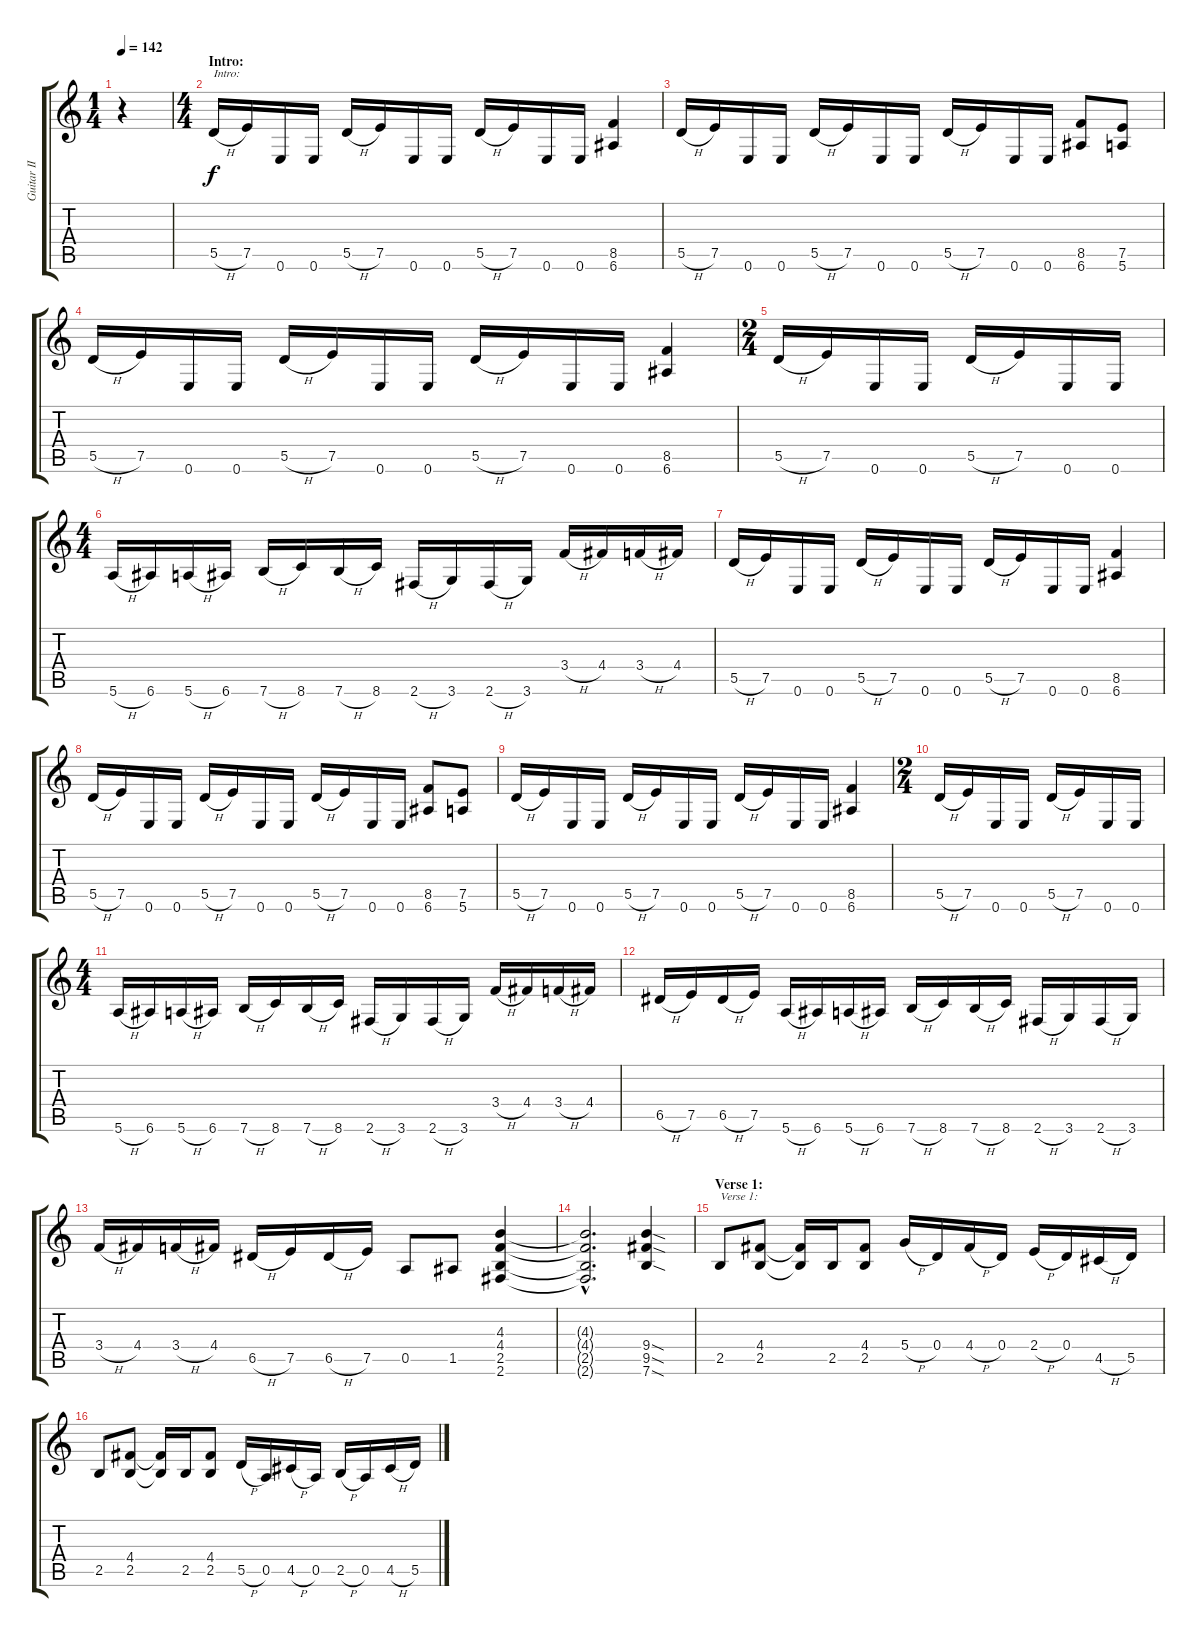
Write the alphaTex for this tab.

\track ("Guitar II" "Guitar II") {instrument distortionguitar}
\staff {score tabs}
\tuning (E4 B3 G3 D3 A2 E2) {hide}
\ts (1 4)
\tempo 142
\clef g2
\ks c
r.4{dy f instrument distortionguitar} |
\ts (4 4)
\section ("" "Intro:")
5.5{h}.16{txt "Intro:"} 7.5.16 0.6.16 0.6.16 5.5{h}.16 7.5.16 0.6.16 0.6.16 5.5{h}.16 7.5.16 0.6.16 0.6.16 (8.5 6.6).4 |
5.5{h}.16 7.5.16 0.6.16 0.6.16 5.5{h}.16 7.5.16 0.6.16 0.6.16 5.5{h}.16 7.5.16 0.6.16 0.6.16 (8.5 6.6).8 (7.5 5.6).8 |
5.5{h}.16 7.5.16 0.6.16 0.6.16 5.5{h}.16 7.5.16 0.6.16 0.6.16 5.5{h}.16 7.5.16 0.6.16 0.6.16 (8.5 6.6).4 |
\ts (2 4)
5.5{h}.16 7.5.16 0.6.16 0.6.16 5.5{h}.16 7.5.16 0.6.16 0.6.16 |
\ts (4 4)
5.6{h}.16 6.6.16 5.6{h}.16 6.6.16 7.6{h}.16 8.6.16 7.6{h}.16 8.6.16 2.6{h}.16 3.6.16 2.6{h}.16 3.6.16 3.4{h}.16 4.4.16 3.4{h}.16 4.4.16 |
5.5{h}.16 7.5.16 0.6.16 0.6.16 5.5{h}.16 7.5.16 0.6.16 0.6.16 5.5{h}.16 7.5.16 0.6.16 0.6.16 (8.5 6.6).4 |
5.5{h}.16 7.5.16 0.6.16 0.6.16 5.5{h}.16 7.5.16 0.6.16 0.6.16 5.5{h}.16 7.5.16 0.6.16 0.6.16 (8.5 6.6).8 (7.5 5.6).8 |
5.5{h}.16 7.5.16 0.6.16 0.6.16 5.5{h}.16 7.5.16 0.6.16 0.6.16 5.5{h}.16 7.5.16 0.6.16 0.6.16 (8.5 6.6).4 |
\ts (2 4)
5.5{h}.16 7.5.16 0.6.16 0.6.16 5.5{h}.16 7.5.16 0.6.16 0.6.16 |
\ts (4 4)
5.6{h}.16 6.6.16 5.6{h}.16 6.6.16 7.6{h}.16 8.6.16 7.6{h}.16 8.6.16 2.6{h}.16 3.6.16 2.6{h}.16 3.6.16 3.4{h}.16 4.4.16 3.4{h}.16 4.4.16 |
6.5{h}.16 7.5.16 6.5{h}.16 7.5.16 5.6{h}.16 6.6.16 5.6{h}.16 6.6.16 7.6{h}.16 8.6.16 7.6{h}.16 8.6.16 2.6{h}.16 3.6.16 2.6{h}.16 3.6.16 |
3.4{h}.16 4.4.16 3.4{h}.16 4.4.16 6.5{h}.16 7.5.16 6.5{h}.16 7.5.16 0.5.8 1.5.8 (4.3 4.4 2.5 2.6).4 |
(4.3{hac t} 4.4{hac t} 2.5{hac t} 2.6{hac t}).2{d} (9.4{sod} 9.5{sod} 7.6{sod}).4 |
\section ("" "Verse 1:")
2.5.8{txt "Verse 1:"} (4.4 2.5).8 (4.4{t} 2.5{t}).16 2.5.16 (4.4 2.5).8 5.4{h}.16 0.4.16 4.4{h}.16 0.4.16 2.4{h}.16 0.4.16 4.5{h}.16 5.5.16 |
2.5.8 (4.4 2.5).8 (4.4{t} 2.5{t}).16 2.5.16 (4.4 2.5).8 5.5{h}.16 0.5.16 4.5{h}.16 0.5.16 2.5{h}.16 0.5.16 4.5{h}.16 5.5.16
